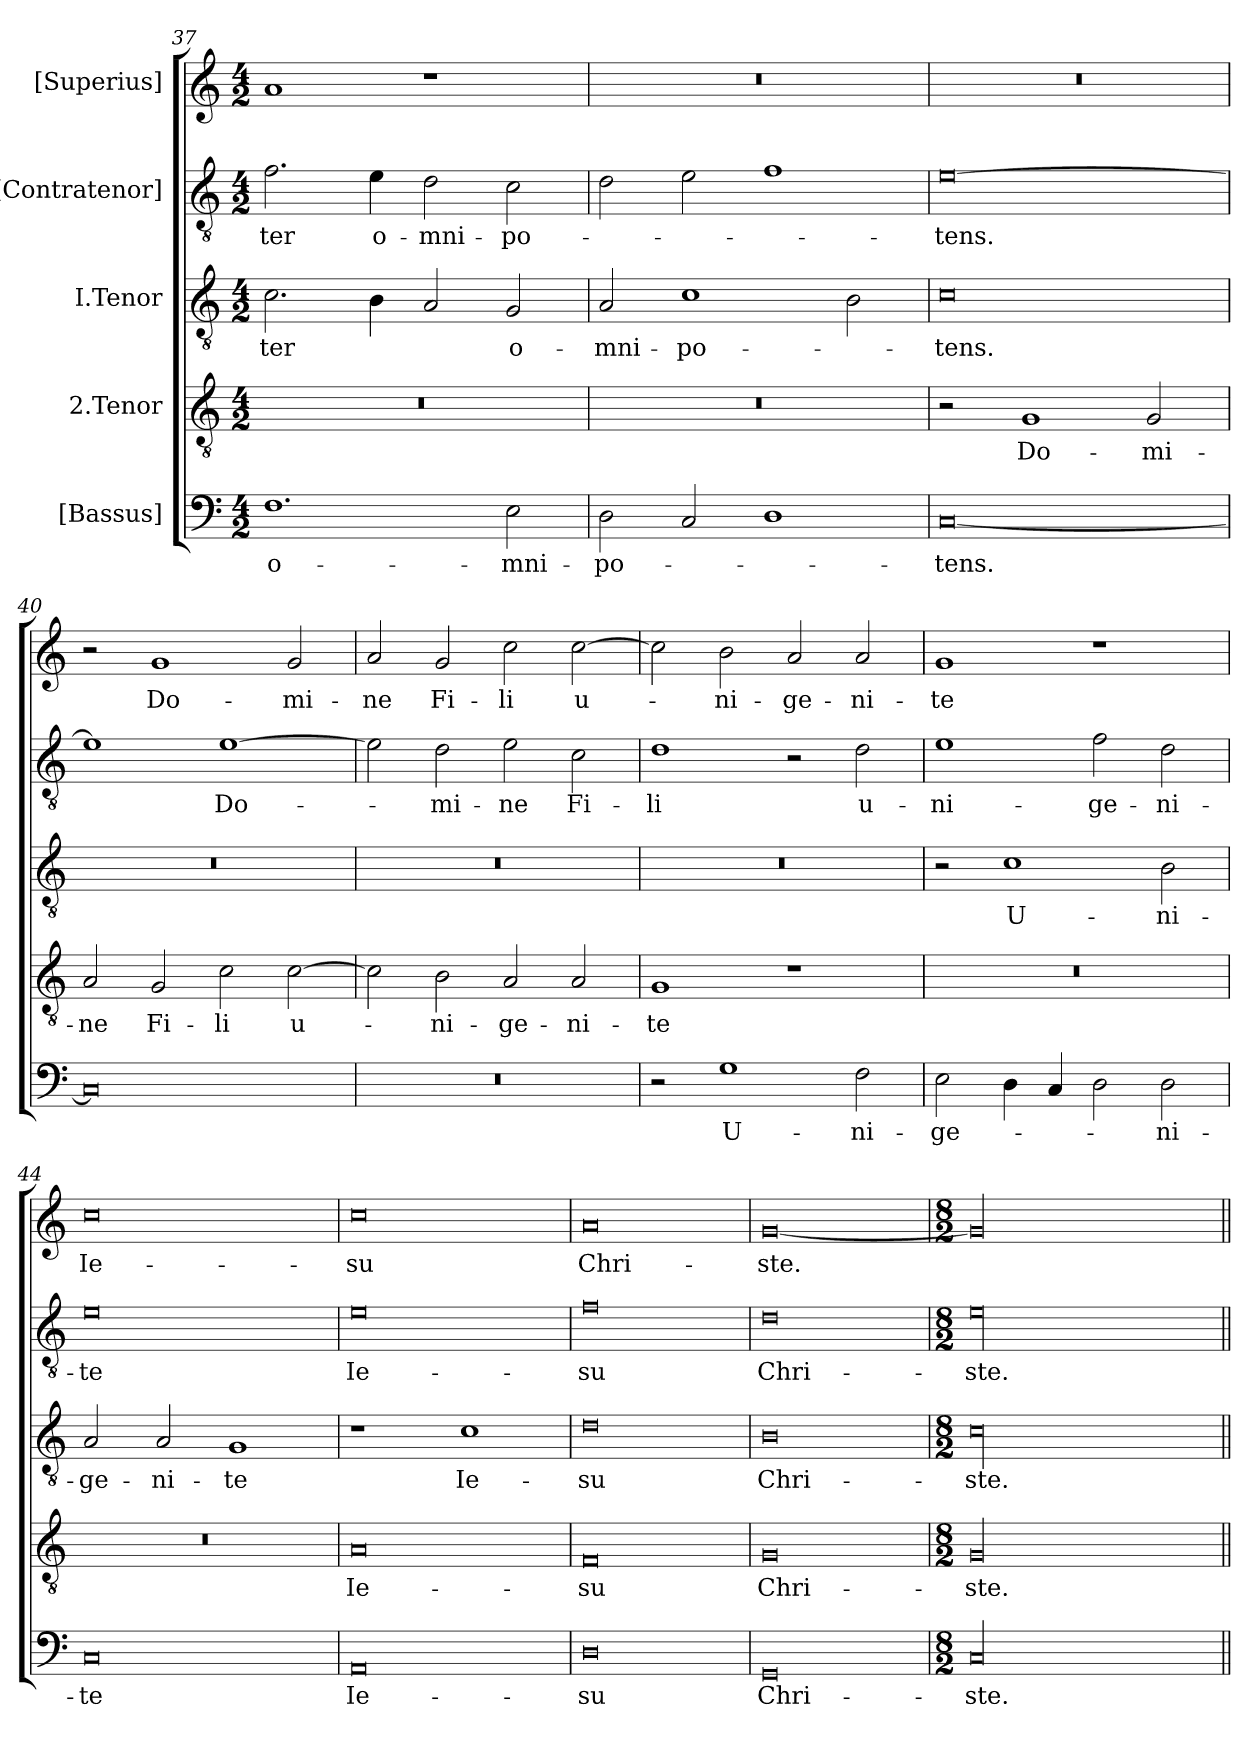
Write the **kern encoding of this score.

**kern	**text	**kern	**text	**kern	**text	**kern	**text	**kern	**text
*part5	*part5	*part4	*part4	*part3	*part3	*part2	*part2	*part1	*part1
*staff5	*staff5	*staff4	*staff4	*staff3	*staff3	*staff2	*staff2	*staff1	*staff1
*I"[Bassus]	*	*I"2.Tenor	*	*I"I.Tenor	*	*I"[Contratenor]	*	*I"[Superius]	*
*clefF4	*	*clefGv2	*	*clefGv2	*	*clefGv2	*	*clefG2	*
*k[]	*	*k[]	*	*k[]	*	*k[]	*	*k[]	*
*M4/2	*	*M4/2	*	*M4/2	*	*M4/2	*	*M4/2	*
=37	=37	=37	=37	=37	=37	=37	=37	=37	=37
1.F\	o-	0r	.	2.c\	-ter	2.f\	-ter	1a/	.
.	.	.	.	4B\	.	4e\	o-	.	.
.	.	.	.	2A/	.	2d\	-mni-	1r	.
2E\	-mni-	.	.	2G/	o-	2c\	-po-	.	.
=38	=38	=38	=38	=38	=38	=38	=38	=38	=38
2D\	-po-	0r	.	2A/	-mni-	2d\	.	0r	.
2C/	.	.	.	1c\	-po-	2e\	.	.	.
1D\	.	.	.	.	.	1f\	.	.	.
.	.	.	.	2B\	.	.	.	.	.
=39	=39	=39	=39	=39	=39	=39	=39	=39	=39
[0C/	-tens.	2r	.	0c\	-tens.	[0e\	-tens.	0r	.
.	.	1G/	Do-	.	.	.	.	.	.
.	.	2G/	-mi-	.	.	.	.	.	.
=40	=40	=40	=40	=40	=40	=40	=40	=40	=40
0C/]	.	2A/	-ne	0r	.	1e\]	.	2r	.
.	.	2G/	Fi-	.	.	.	.	1g/	Do-
.	.	2c\	-li	.	.	[1e\	Do-	.	.
.	.	[2c\	u-	.	.	.	.	2g/	-mi-
=41	=41	=41	=41	=41	=41	=41	=41	=41	=41
0r	.	2c\]	.	0r	.	2e\]	.	2a/	-ne
.	.	2B\	-ni-	.	.	2d\	-mi-	2g/	Fi-
.	.	2A/	-ge-	.	.	2e\	-ne	2cc\	-li
.	.	2A/	-ni-	.	.	2c\	Fi-	[2cc\	u-
=42	=42	=42	=42	=42	=42	=42	=42	=42	=42
2r	.	1G/	-te	0r	.	1d\	-li	2cc\]	.
1G\	U-	.	.	.	.	.	.	2b\	-ni-
.	.	1r	.	.	.	2r	.	2a/	-ge-
2F\	-ni-	.	.	.	.	2d\	u-	2a/	-ni-
=43	=43	=43	=43	=43	=43	=43	=43	=43	=43
2E\	-ge-	0r	.	2r	.	1e\	-ni-	1g/	-te
4D\	.	.	.	1c\	U-	.	.	.	.
4C/	.	.	.	.	.	.	.	.	.
2D\	.	.	.	.	.	2f\	-ge-	1r	.
2D\	-ni-	.	.	2B\	-ni-	2d\	-ni-	.	.
=44	=44	=44	=44	=44	=44	=44	=44	=44	=44
0C/	-te	0r	.	2A/	-ge-	0e\	-te	0cc\	Ie-
.	.	.	.	2A/	-ni-	.	.	.	.
.	.	.	.	1G/	-te	.	.	.	.
=45	=45	=45	=45	=45	=45	=45	=45	=45	=45
0AA/	Ie-	0A/	Ie-	1r	.	0e\	Ie-	0cc\	-su
.	.	.	.	1c\	Ie-	.	.	.	.
=46	=46	=46	=46	=46	=46	=46	=46	=46	=46
0D\	-su	0F/	-su	0d\	-su	0f\	-su	0a/	Chri-
=47	=47	=47	=47	=47	=47	=47	=47	=47	=47
0GG/	Chri-	0G/	Chri-	0B\	Chri-	0d\	Chri-	[0g/	-ste.
=48	=48	=48	=48	=48	=48	=48	=48	=48	=48
*M8/2	*	*M8/2	*	*M8/2	*	*M8/2	*	*M8/2	*
00C/	-ste.	00G/	-ste.	00c\	-ste.	00e\	-ste.	00g/]	.
=||	=||	=||	=||	=||	=||	=||	=||	=||	=||
*-	*-	*-	*-	*-	*-	*-	*-	*-	*-
